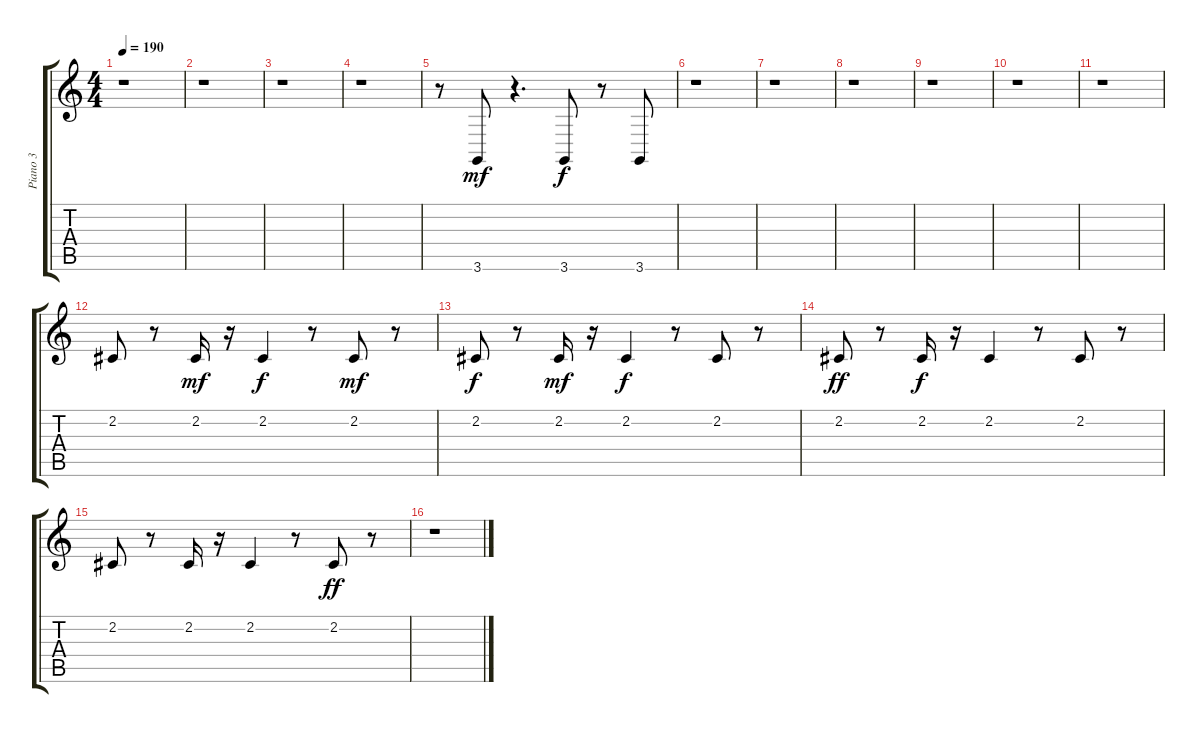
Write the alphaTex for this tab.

\track ("Piano 3" "Piano 3") {instrument electricgrandpiano}
\staff {score tabs}
\tuning (E4 B3 G3 D3 A2 E2) {hide}
\ts (4 4)
\tempo 190
\clef g2
\ks c
r.1{dy mf} |
r.1 |
r.1 |
r.1 |
r.8 3.6.8 r.4{d} 3.6.8{dy f} r.8 3.6.8 |
r.1 |
r.1 |
r.1 |
r.1 |
r.1 |
r.1 |
2.2.8 r.8 2.2.16{dy mf} r.16 2.2.4{dy f} r.8 2.2.8{dy mf} r.8 |
2.2.8{dy f} r.8 2.2.16{dy mf} r.16 2.2.4{dy f} r.8 2.2.8 r.8 |
2.2.8{dy ff} r.8 2.2.16{dy f} r.16 2.2.4 r.8 2.2.8 r.8 |
2.2.8 r.8 2.2.16 r.16 2.2.4 r.8 2.2.8{dy ff} r.8 |
r.1
